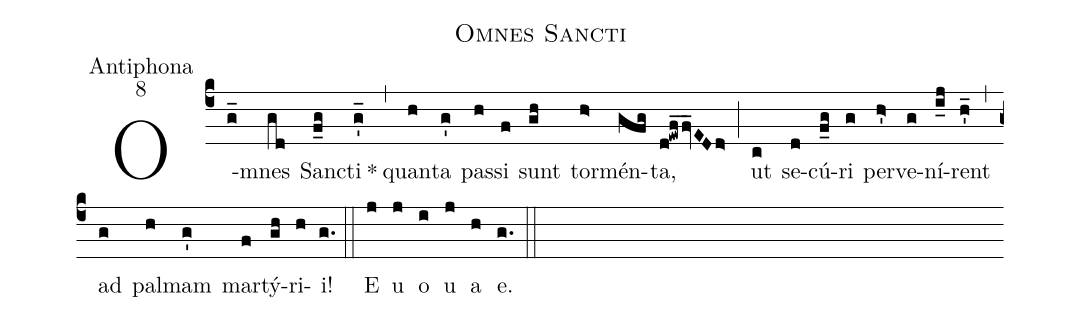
name:Omnes Sancti;
office-part:Antiphona;
mode:8;
%%
(c4)O(g_)mnes(gd) Sanc(f_g)ti(g'_) *(,)quan(h)ta(g') pas(h)si(f) sunt(gh) tor(h>)mén(gfg)ta,(d!ewf_fv_EDd<>) (;)ut(c) se(d)cú(f_g)ri(g) per(h'>)ve(g)ní(i_j)rent(h'_) (,)ad(g) pal(h)mam(g') mar(f)tý(gh)ri(h)i!(g.) (::)E(j) u(j) o(i) u(j) a(h) e.(g.) (::) (               )
